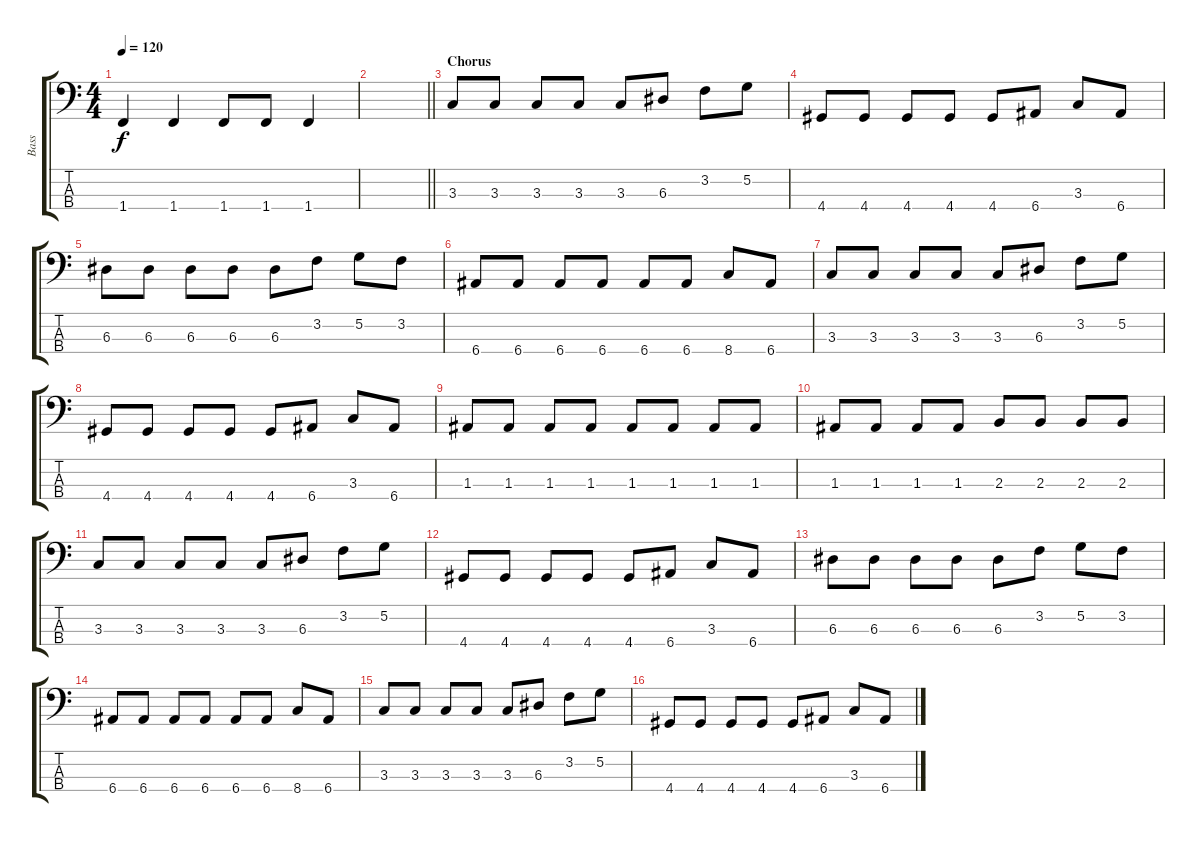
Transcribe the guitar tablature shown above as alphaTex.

\track ("Bass" "Bass") {instrument electricbassfinger}
\staff {score tabs}
\tuning (G2 D2 A1 E1) {hide}
\ts (4 4)
\tempo 120
\clef f4
\ks c
1.4.4{dy f} 1.4.4 1.4.8 1.4.8 1.4.4 |
\barLineRight lightlight
|
\section ("" "Chorus")
3.3.8 3.3.8 3.3.8 3.3.8 3.3.8 6.3.8 3.2.8 5.2.8 |
4.4.8 4.4.8 4.4.8 4.4.8 4.4.8 6.4.8 3.3.8 6.4.8 |
6.3.8 6.3.8 6.3.8 6.3.8 6.3.8 3.2.8 5.2.8 3.2.8 |
6.4.8 6.4.8 6.4.8 6.4.8 6.4.8 6.4.8 8.4.8 6.4.8 |
3.3.8 3.3.8 3.3.8 3.3.8 3.3.8 6.3.8 3.2.8 5.2.8 |
4.4.8 4.4.8 4.4.8 4.4.8 4.4.8 6.4.8 3.3.8 6.4.8 |
1.3.8 1.3.8 1.3.8 1.3.8 1.3.8 1.3.8 1.3.8 1.3.8 |
1.3.8 1.3.8 1.3.8 1.3.8 2.3.8 2.3.8 2.3.8 2.3.8 |
3.3.8 3.3.8 3.3.8 3.3.8 3.3.8 6.3.8 3.2.8 5.2.8 |
4.4.8 4.4.8 4.4.8 4.4.8 4.4.8 6.4.8 3.3.8 6.4.8 |
6.3.8 6.3.8 6.3.8 6.3.8 6.3.8 3.2.8 5.2.8 3.2.8 |
6.4.8 6.4.8 6.4.8 6.4.8 6.4.8 6.4.8 8.4.8 6.4.8 |
3.3.8 3.3.8 3.3.8 3.3.8 3.3.8 6.3.8 3.2.8 5.2.8 |
4.4.8 4.4.8 4.4.8 4.4.8 4.4.8 6.4.8 3.3.8 6.4.8
